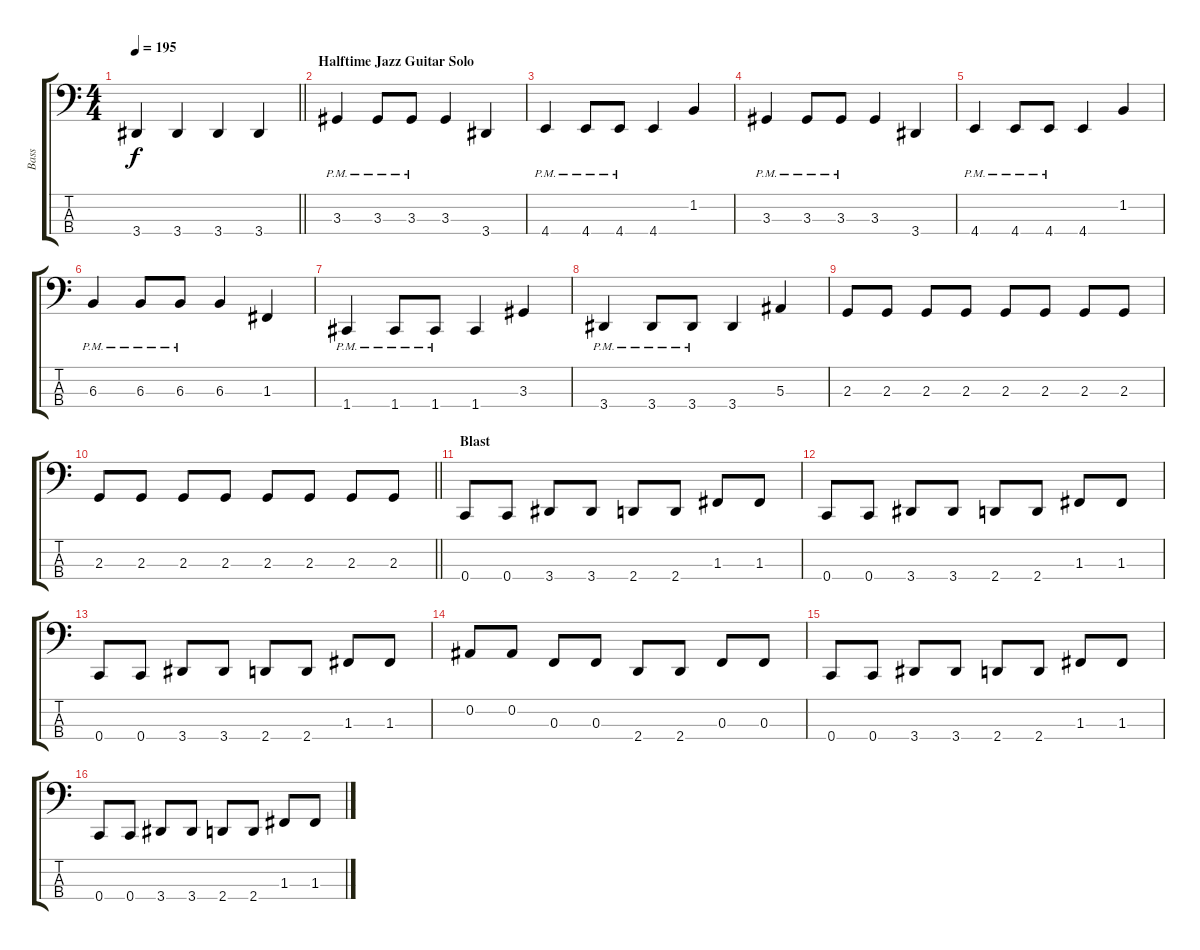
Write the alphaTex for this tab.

\track ("Bass" "Bass") {instrument electricbasspick}
\staff {score tabs}
\tuning (Eb2 Bb1 F1 C1) {hide}
\ts (4 4)
\tempo 195
\clef f4
\barLineRight lightlight
\ks c
3.4.4{dy f} 3.4.4 3.4.4 3.4.4 |
\section ("" "Halftime Jazz Guitar Solo")
3.3{pm}.4 3.3{pm}.8 3.3{pm}.8 3.3.4 3.4.4 |
4.4{pm}.4 4.4{pm}.8 4.4{pm}.8 4.4.4 1.2.4 |
3.3{pm}.4 3.3{pm}.8 3.3{pm}.8 3.3.4 3.4.4 |
4.4{pm}.4 4.4{pm}.8 4.4{pm}.8 4.4.4 1.2.4 |
6.3{pm}.4 6.3{pm}.8 6.3{pm}.8 6.3.4 1.3.4 |
1.4{pm}.4 1.4{pm}.8 1.4{pm}.8 1.4.4 3.3.4 |
3.4{pm}.4 3.4{pm}.8 3.4{pm}.8 3.4.4 5.3.4 |
2.3.8 2.3.8 2.3.8 2.3.8 2.3.8 2.3.8 2.3.8 2.3.8 |
\barLineRight lightlight
2.3.8 2.3.8 2.3.8 2.3.8 2.3.8 2.3.8 2.3.8 2.3.8 |
\section ("" "Blast")
0.4.8 0.4.8 3.4.8 3.4.8 2.4.8 2.4.8 1.3.8 1.3.8 |
0.4.8 0.4.8 3.4.8 3.4.8 2.4.8 2.4.8 1.3.8 1.3.8 |
0.4.8 0.4.8 3.4.8 3.4.8 2.4.8 2.4.8 1.3.8 1.3.8 |
0.2.8 0.2.8 0.3.8 0.3.8 2.4.8 2.4.8 0.3.8 0.3.8 |
0.4.8 0.4.8 3.4.8 3.4.8 2.4.8 2.4.8 1.3.8 1.3.8 |
0.4.8 0.4.8 3.4.8 3.4.8 2.4.8 2.4.8 1.3.8 1.3.8
